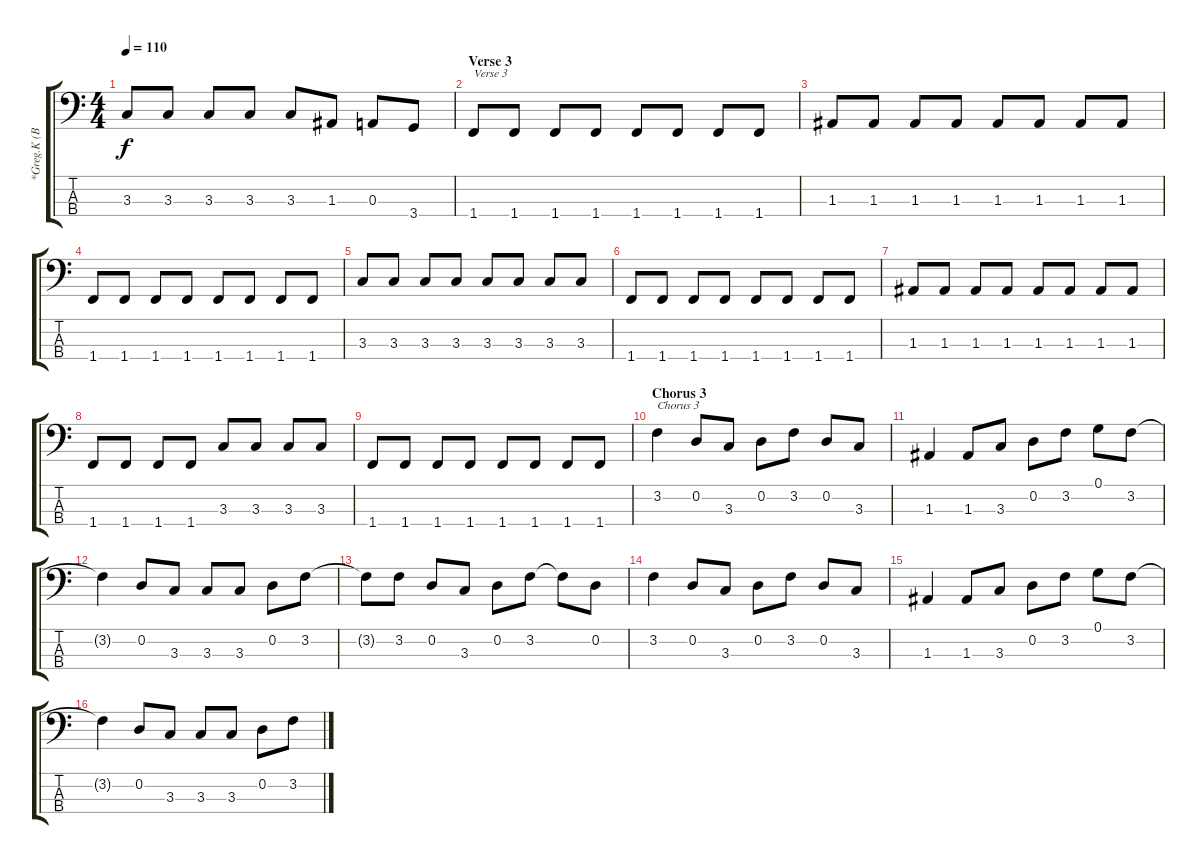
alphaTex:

\track ("*Greg.K (Bass)" "*Greg.K (B") {instrument electricbassfinger}
\staff {score tabs}
\tuning (G2 D2 A1 E1) {hide}
\ts (4 4)
\tempo 110
\clef f4
\ks c
3.3.8{dy f} 3.3.8 3.3.8 3.3.8 3.3.8 1.3.8 0.3.8 3.4.8 |
\section ("" "Verse 3")
1.4.8{txt "Verse 3"} 1.4.8 1.4.8 1.4.8 1.4.8 1.4.8 1.4.8 1.4.8 |
1.3.8 1.3.8 1.3.8 1.3.8 1.3.8 1.3.8 1.3.8 1.3.8 |
1.4.8 1.4.8 1.4.8 1.4.8 1.4.8 1.4.8 1.4.8 1.4.8 |
3.3.8 3.3.8 3.3.8 3.3.8 3.3.8 3.3.8 3.3.8 3.3.8 |
1.4.8 1.4.8 1.4.8 1.4.8 1.4.8 1.4.8 1.4.8 1.4.8 |
1.3.8 1.3.8 1.3.8 1.3.8 1.3.8 1.3.8 1.3.8 1.3.8 |
1.4.8 1.4.8 1.4.8 1.4.8 3.3.8 3.3.8 3.3.8 3.3.8 |
1.4.8 1.4.8 1.4.8 1.4.8 1.4.8 1.4.8 1.4.8 1.4.8 |
\section ("" "Chorus 3")
3.2.4{txt "Chorus 3"} 0.2.8 3.3.8 0.2.8 3.2.8 0.2.8 3.3.8 |
1.3.4 1.3.8 3.3.8 0.2.8 3.2.8 0.1.8 3.2.8 |
3.2{t}.4 0.2.8 3.3.8 3.3.8 3.3.8 0.2.8 3.2.8 |
3.2{t}.8 3.2.8 0.2.8 3.3.8 0.2.8 3.2.8 3.2{t}.8 0.2.8 |
3.2.4 0.2.8 3.3.8 0.2.8 3.2.8 0.2.8 3.3.8 |
1.3.4 1.3.8 3.3.8 0.2.8 3.2.8 0.1.8 3.2.8 |
3.2{t}.4 0.2.8 3.3.8 3.3.8 3.3.8 0.2.8 3.2.8
